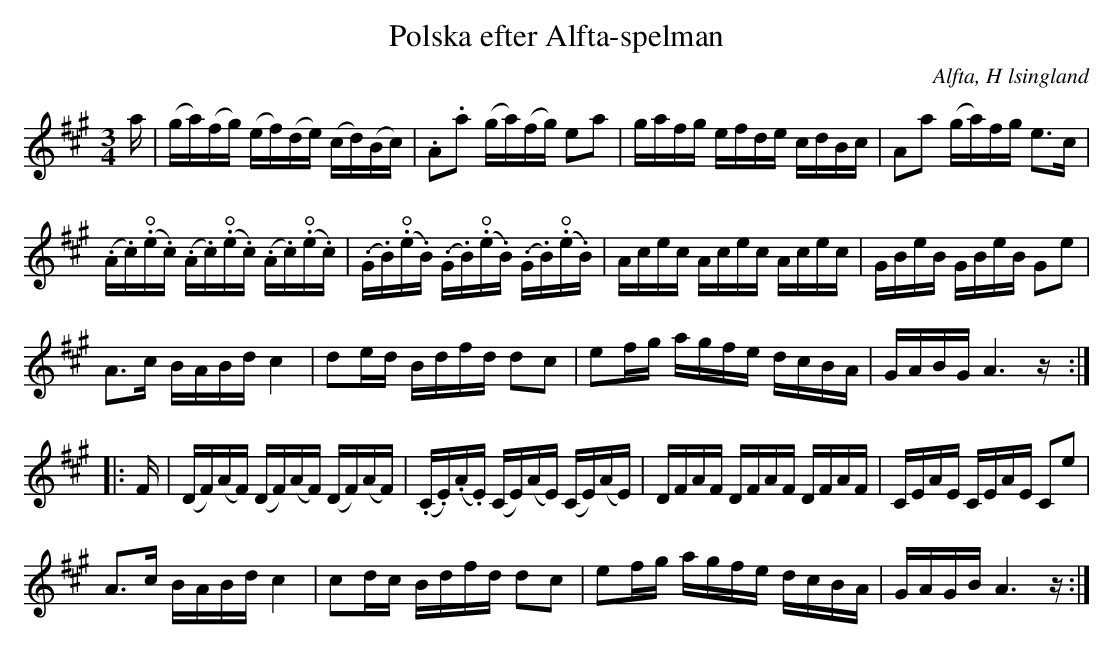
X:1
T: Polska efter Alfta-spelman
O: Alfta, H lsingland
M: 3/4
L: 1/16
U: O=open
K: A
a | (ga)(fg) (ef)(de) (cd)(Bc) | .A2.a2 (ga)(fg) e2a2 | gafg efde cdBc | A2a2 (ga)fg e2>c2 |
(.A.c)(O.e.c) (.A.c)(O.e.c) (.A.c)(O.e.c) | (.G.B)(O.e.B) (.G.B)(O.e.B) (.G.B)(O.e.B) | Acec Acec Acec | GBeB GBeB G2e2 |
A2>c2 BABd c4 | d2ed Bdfd d2c2 | e2fg agfe dcBA | GABG A6 z::
F | (DF)(AF) (DF)(AF) (DF)(AF) | (.C.E)(.A.E) (CE)(AE) (CE)(AE) | DFAF DFAF DFAF | CEAE CEAE C2e2 |
A2>c2 BABd c4 | c2dc Bdfd d2c2 | e2fg agfe dcBA | GAGB A6z :|
